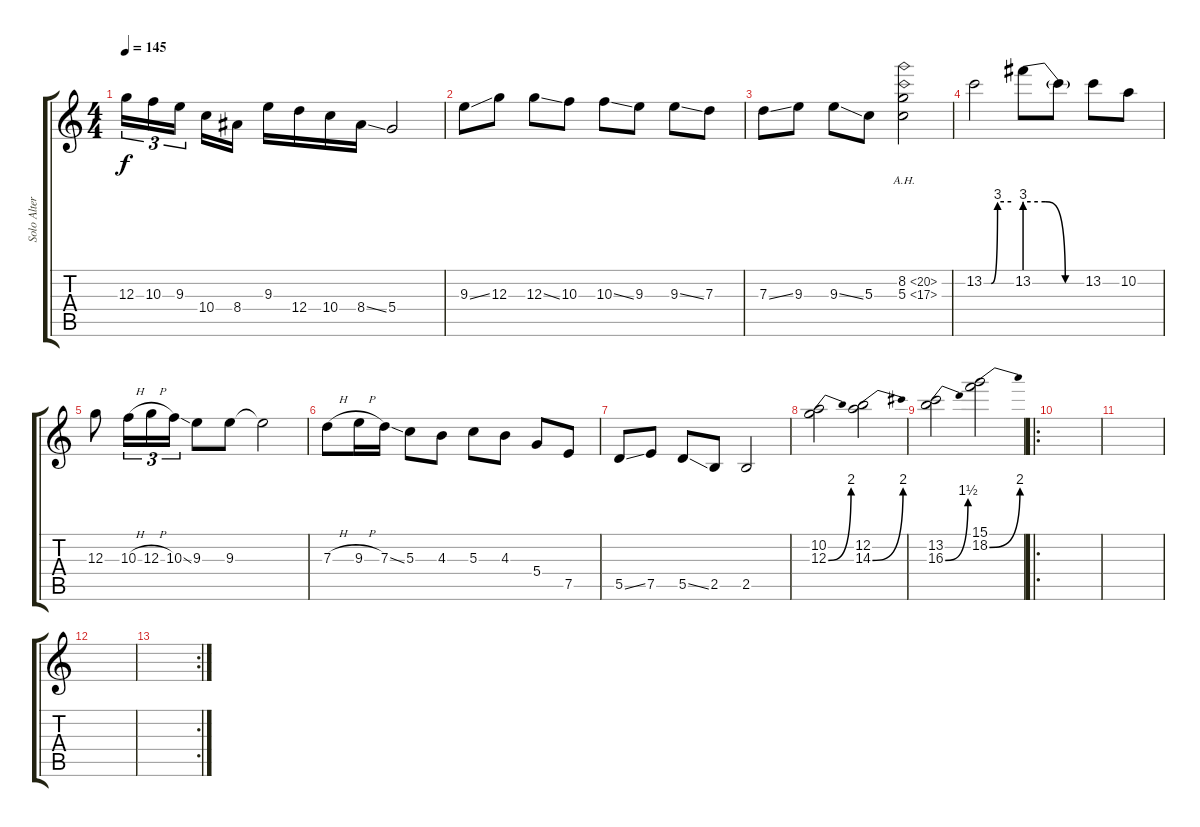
\track ("Solo Alternativo 2" "Solo Alter") {instrument acousticguitarnylon}
\staff {score tabs}
\tuning (E4 B3 G3 D3 A2 E2) {hide}
\ts (4 4)
\tempo 145
\clef g2
\ks c
12.3.16{tu (3 2) dy f} 10.3.16{tu (3 2)} 9.3.16{tu (3 2)} 10.4.16 8.4.16 9.3.16 12.4.16 10.4.16 8.4{ss}.16 5.4.2 |
9.3{ss}.8 12.3.8 12.3{ss}.8 10.3.8 10.3{ss}.8 9.3.8 9.3{ss}.8 7.3.8 |
7.3{ss}.8 9.3.8 9.3{ss}.8 5.3.8 (8.2{ah 12} 5.3{ah 12}).2 |
13.2{be (custom 0 0 16 0 30 12 60 12)}.2 13.2{be (custom 0 12 20 12 40 0 60 0)}.8 13.2{t}.8 13.2.8 10.2.8 |
12.3.8 10.3{h}.16{tu (3 2)} 12.3{h}.16{tu (3 2)} 10.3{ss}.16{tu (3 2)} 9.3.8 9.3.8 9.3{t}.2 |
7.3{h}.8 9.3{h}.16 7.3{ss}.16 5.3.8 4.3.8 5.3.8 4.3.8 5.4.8 7.5.8 |
5.5{ss}.8 7.5.8 5.5{ss}.8 2.5.8 2.5.2 |
(10.2 12.3{be (bend 0 0 60 8)}).2 (12.2 14.3{be (bend 0 0 60 8)}).2 |
(13.2 16.3{be (bend 0 0 60 6)}).2 (15.1 18.2{be (bend 0 0 60 8)}).2 |
\ro
|
|
|
\rc 2
